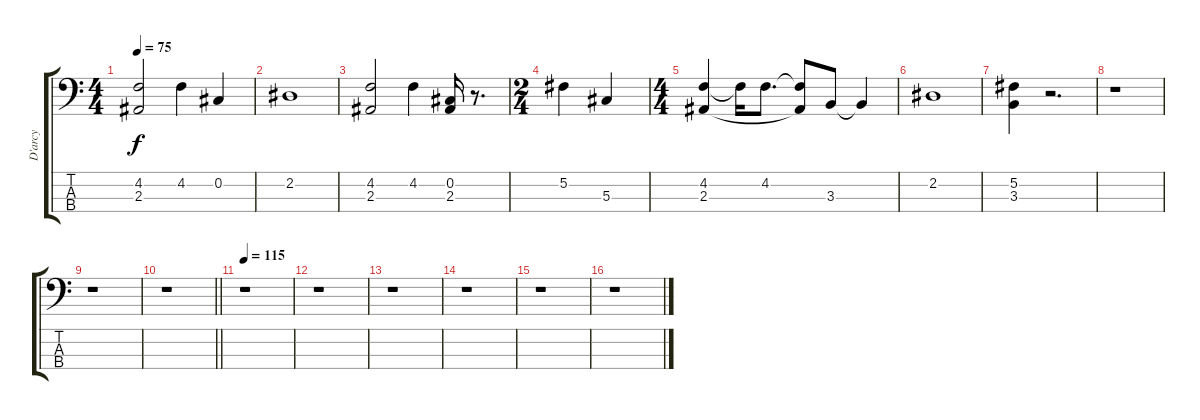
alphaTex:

\track ("D'arcy" "D'arcy") {instrument electricbassfinger}
\staff {score tabs}
\tuning (Gb2 Db2 Ab1 Eb1) {hide}
\ts (4 4)
\tempo 75
\clef f4
\ks c
(4.2 2.3).2{dy f} 4.2.4 0.2.4 |
2.2.1 |
(4.2 2.3).2 4.2.4 (0.2 2.3).16 r.8{d} |
\ts (2 4)
5.2.4 5.3.4 |
\ts (4 4)
(4.2 2.3).4 4.2{t}.16 4.2.8{d} (4.2{t} 2.3{t}).8 3.3.8 3.3{t}.4 |
2.2.1 |
(5.2 3.3).4 r.2{d} |
r.1 |
r.1 |
\barLineRight lightlight
r.1 |
\tempo 115
r.1{balance 8 instrument electricbassfinger} |
r.1 |
r.1 |
r.1 |
r.1 |
r.1
